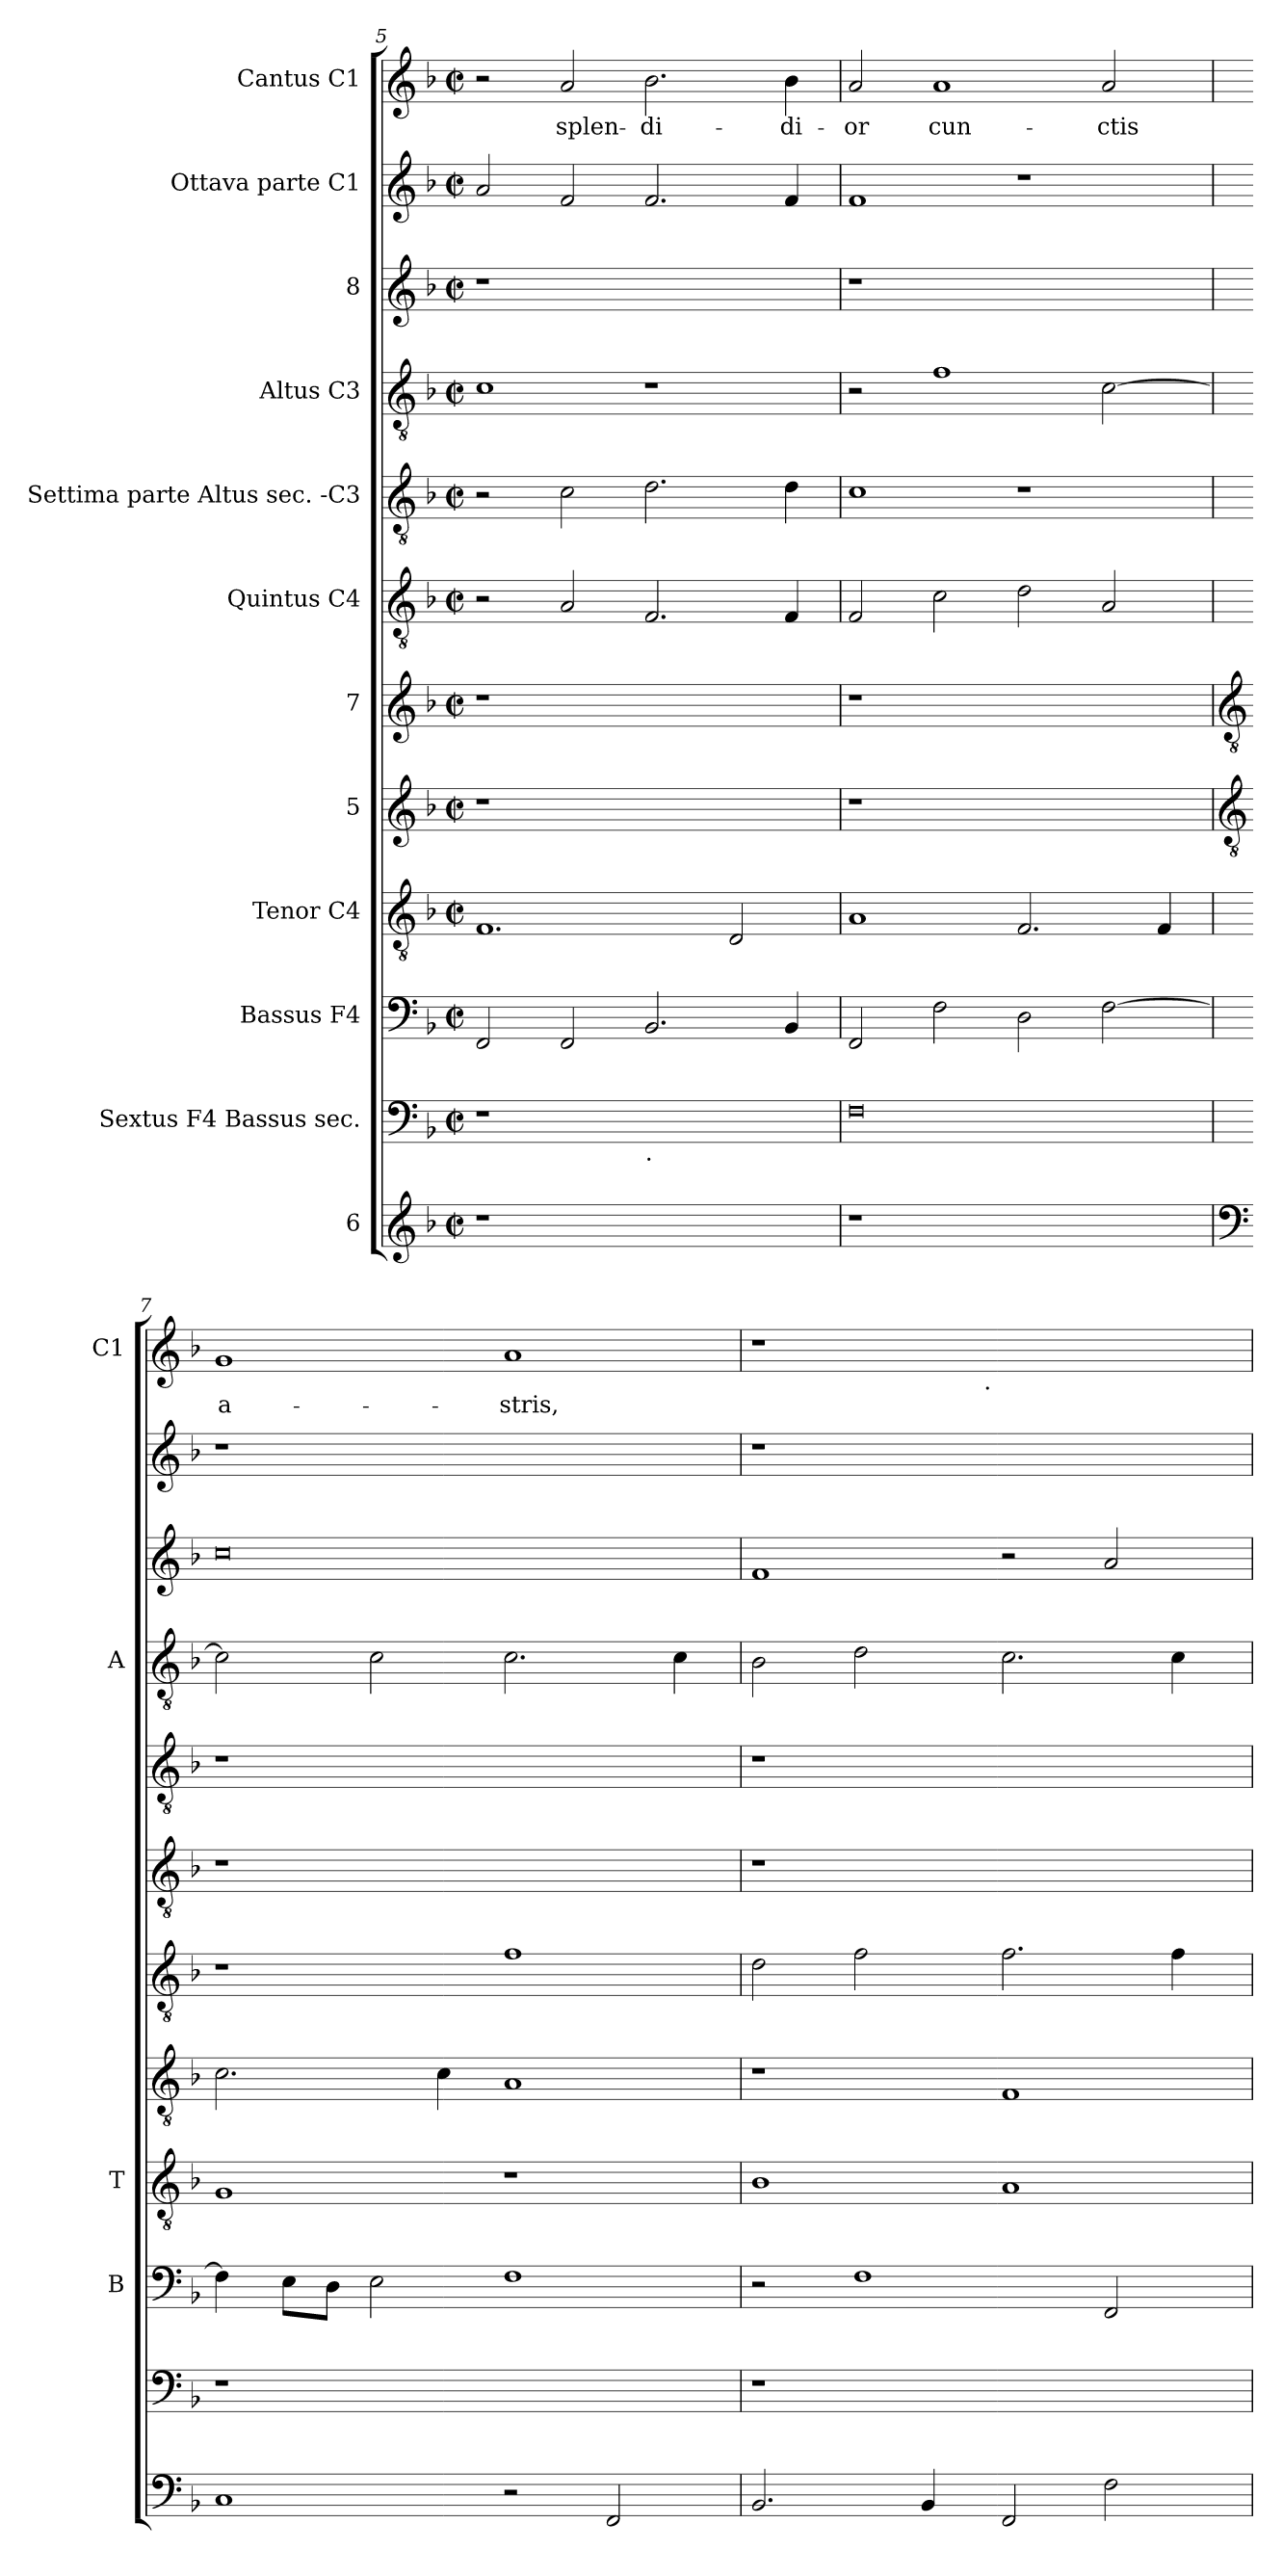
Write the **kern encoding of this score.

**kern	**kern	**kern	**kern	**kern	**kern	**kern	**kern	**kern	**kern	**kern	**kern	**text
*part12	*part11	*part10	*part9	*part8	*part7	*part6	*part5	*part4	*part3	*part2	*part1	*part1
*staff12	*staff11	*staff10	*staff9	*staff8	*staff7	*staff6	*staff5	*staff4	*staff3	*staff2	*staff1	*staff1
*I"6	*I"Sextus F4 Bassus sec.	*I"Bassus F4	*I"Tenor C4	*I"5	*I"7	*I"Quintus C4	*I"Settima parte Altus sec. -C3	*I"Altus C3	*I"8	*I"Ottava parte C1	*I"Cantus C1	*
*	*	*I'B	*I'T	*	*	*	*	*I'A	*	*	*I'C1	*
*clefG2	*clefF4	*clefF4	*clefGv2	*clefG2	*clefG2	*clefGv2	*clefGv2	*clefGv2	*clefG2	*clefG2	*clefG2	*
*	*ITrd7c12	*ITrd7c12	*	*	*	*	*	*	*	*	*	*
*k[b-]	*k[b-]	*k[b-]	*k[b-]	*k[b-]	*k[b-]	*k[b-]	*k[b-]	*k[b-]	*k[b-]	*k[b-]	*k[b-]	*
*F:	*F:	*F:	*F:	*F:	*F:	*F:	*F:	*F:	*F:	*F:	*F:	*
*M2/2	*M2/2	*M2/2	*M2/2	*M2/2	*M2/2	*M2/2	*M2/2	*M2/2	*M2/2	*M2/2	*M2/2	*
*met(c|)	*met(c|)	*met(c|)	*met(c|)	*met(c|)	*met(c|)	*met(c|)	*met(c|)	*met(c|)	*met(c|)	*met(c|)	*met(c|)	*
=5	=5	=5	=5	=5	=5	=5	=5	=5	=5	=5	=5	=5
1r	1r	2FFF/	1.F	1r	1r	2r	2r	1c	1r	2a/	2r	.
!	!	!	!	!	!	!	!	!	!	!	!	!LO:LY:b:rj
.	.	2FFF/	.	.	.	2A/	2c\	.	.	2f/	2a/	splen-
!	!LO:TX:b:t=.	!	!	!	!	!	!	!	!	!	!	!
!	!	!	!	!	!	!	!	!	!	!	!	!LO:LY:b:rj
1ryy	1ryy	2.BBB-/	.	1ryy	1ryy	2.F/	2.d\	1r	1ryy	2.f/	2.b-\	-di-
.	.	.	2D/	.	.	.	.	.	.	.	.	.
!	!	!	!	!	!	!	!	!	!	!	!	!LO:LY:b:rj
.	.	4BBB-/	.	.	.	4F/	4d\	.	.	4f/	4b-\	-di-
=6	=6	=6	=6	=6	=6	=6	=6	=6	=6	=6	=6	=6
!	!	!	!	!	!	!	!	!	!	!	!	!LO:LY:b:rj
1r	0FF	2FFF/	1A	1r	1r	2F/	1c	2r	1r	1f	2a/	-or
!	!	!	!	!	!	!	!	!	!	!	!	!LO:LY:b:rj
.	.	2FF\	.	.	.	2c\	.	1f	.	.	1a	cun-
1ryy	.	2DD\	2.F/	1ryy	1ryy	2d\	1r	.	1ryy	1r	.	.
!	!	!	!	!	!	!	!	!	!	!	!	!LO:LY:b:rj
.	.	[<2FF\	.	.	.	2A/	.	[<2c\	.	.	2a/	-ctis
.	.	.	4F/	.	.	.	.	.	.	.	.	.
!!LO:LB:g=z
=7	=7	=7	=7	=7	=7	=7	=7	=7	=7	=7	=7	=7
*clefF4	*	*	*	*clefGv2	*clefGv2	*	*	*	*	*	*	*
!	!	!	!	!	!	!	!	!	!	!	!	!LO:LY:b:rj
1C	1r	4FF\]	1G	2.c\	1r	1r	1r	2c\]	0cc	1r	1g	a-
.	.	8EE\L	.	.	.	.	.	.	.	.	.	.
.	.	8DD\J	.	.	.	.	.	.	.	.	.	.
.	.	2EE\	.	.	.	.	.	2c\	.	.	.	.
.	.	.	.	4c\	.	.	.	.	.	.	.	.
!	!	!	!	!	!	!	!	!	!	!	!	!LO:LY:b:rj
2r	1ryy	1FF	1r	1A	1f	1ryy	1ryy	2.c\	.	1ryy	1a	-stris,
2FF/	.	.	.	.	.	.	.	.	.	.	.	.
.	.	.	.	.	.	.	.	4c\	.	.	.	.
=8	=8	=8	=8	=8	=8	=8	=8	=8	=8	=8	=8	=8
*	*	*	*	*	*	*	*	*	*	*	*^	*
2.BB-/	1r	2r	1B-	1r	2d\	1r	1r	2B-\	1f	1r	1r	2ryy	.
.	.	1FF	.	.	2f\	.	.	2d\	.	.	.	4...ryy	.
4BB-/	.	.	.	.	.	.	.	.	.	.	.	.	.
!	!	!	!	!	!	!	!	!	!	!	!	!LO:TX:b:t=.	!
.	.	.	.	.	.	.	.	.	.	.	.	1ryy	.
2FF/	1ryy	.	1A	1F	2.f\	1ryy	1ryy	2.c\	2r	1ryy	1ryy	.	.
2F\	.	2FFF/	.	.	.	.	.	.	2a/	.	.	.	.
.	.	.	.	.	4f\	.	.	4c\	.	.	.	.	.
.	.	.	.	.	.	.	.	.	.	.	.	32ryy	.
*	*	*	*	*	*	*	*	*	*	*	*v	*v	*
=	=	=	=	=	=	=	=	=	=	=	=	=
*-	*-	*-	*-	*-	*-	*-	*-	*-	*-	*-	*-	*-
